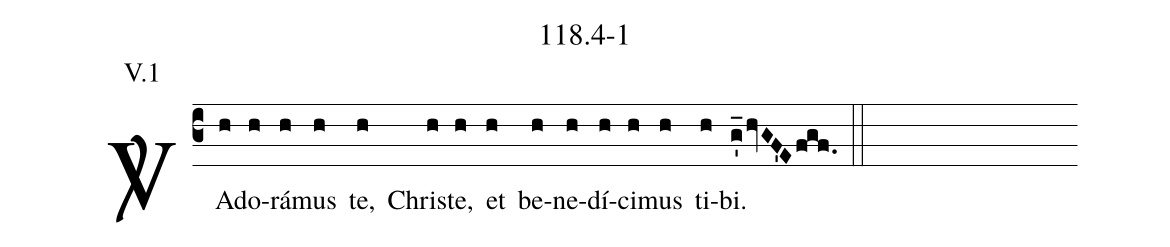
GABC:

name: 118.4-1;
annotation: V.1;
def-m1: \grealign;
%%
%(c3)<sp>V/</sp>~In([em1]h) (//hr//) hoc(h) (//hr//) co(h)gnó(h)vi,(h) (////hr////) quón(h)i(h)am(h) (//hr//) vo(h)lu(h)ís(h)ti(h) (//hr//) me.([em1]g_'hvGF'Efgf.) (::)
%(c3)<sp>V/</sp>~Ad([em1]h)ju(h)vá(h)bit(h) (hr) e(h)am(h) (hr) De(h)us(h) (hr) vul(h)tu(h) (hr) su(h)o.([em1]g_'hvGF'Efgf.) (::) <i>T. P.</i> Al(h)le(h)lu(h)i{a}.([em1]g_'hvGF'Efgf.) (::)
(c3)<sp>V/</sp>~Ad([em1]h)o(h)rá(h)mus(h) te,(h) Chris(h)te,(h) et(h) be(h)ne(h)dí(h)ci(h)mus(h) ti(h)bi.([em1]g_'hvGF'Efgf.) (::)
